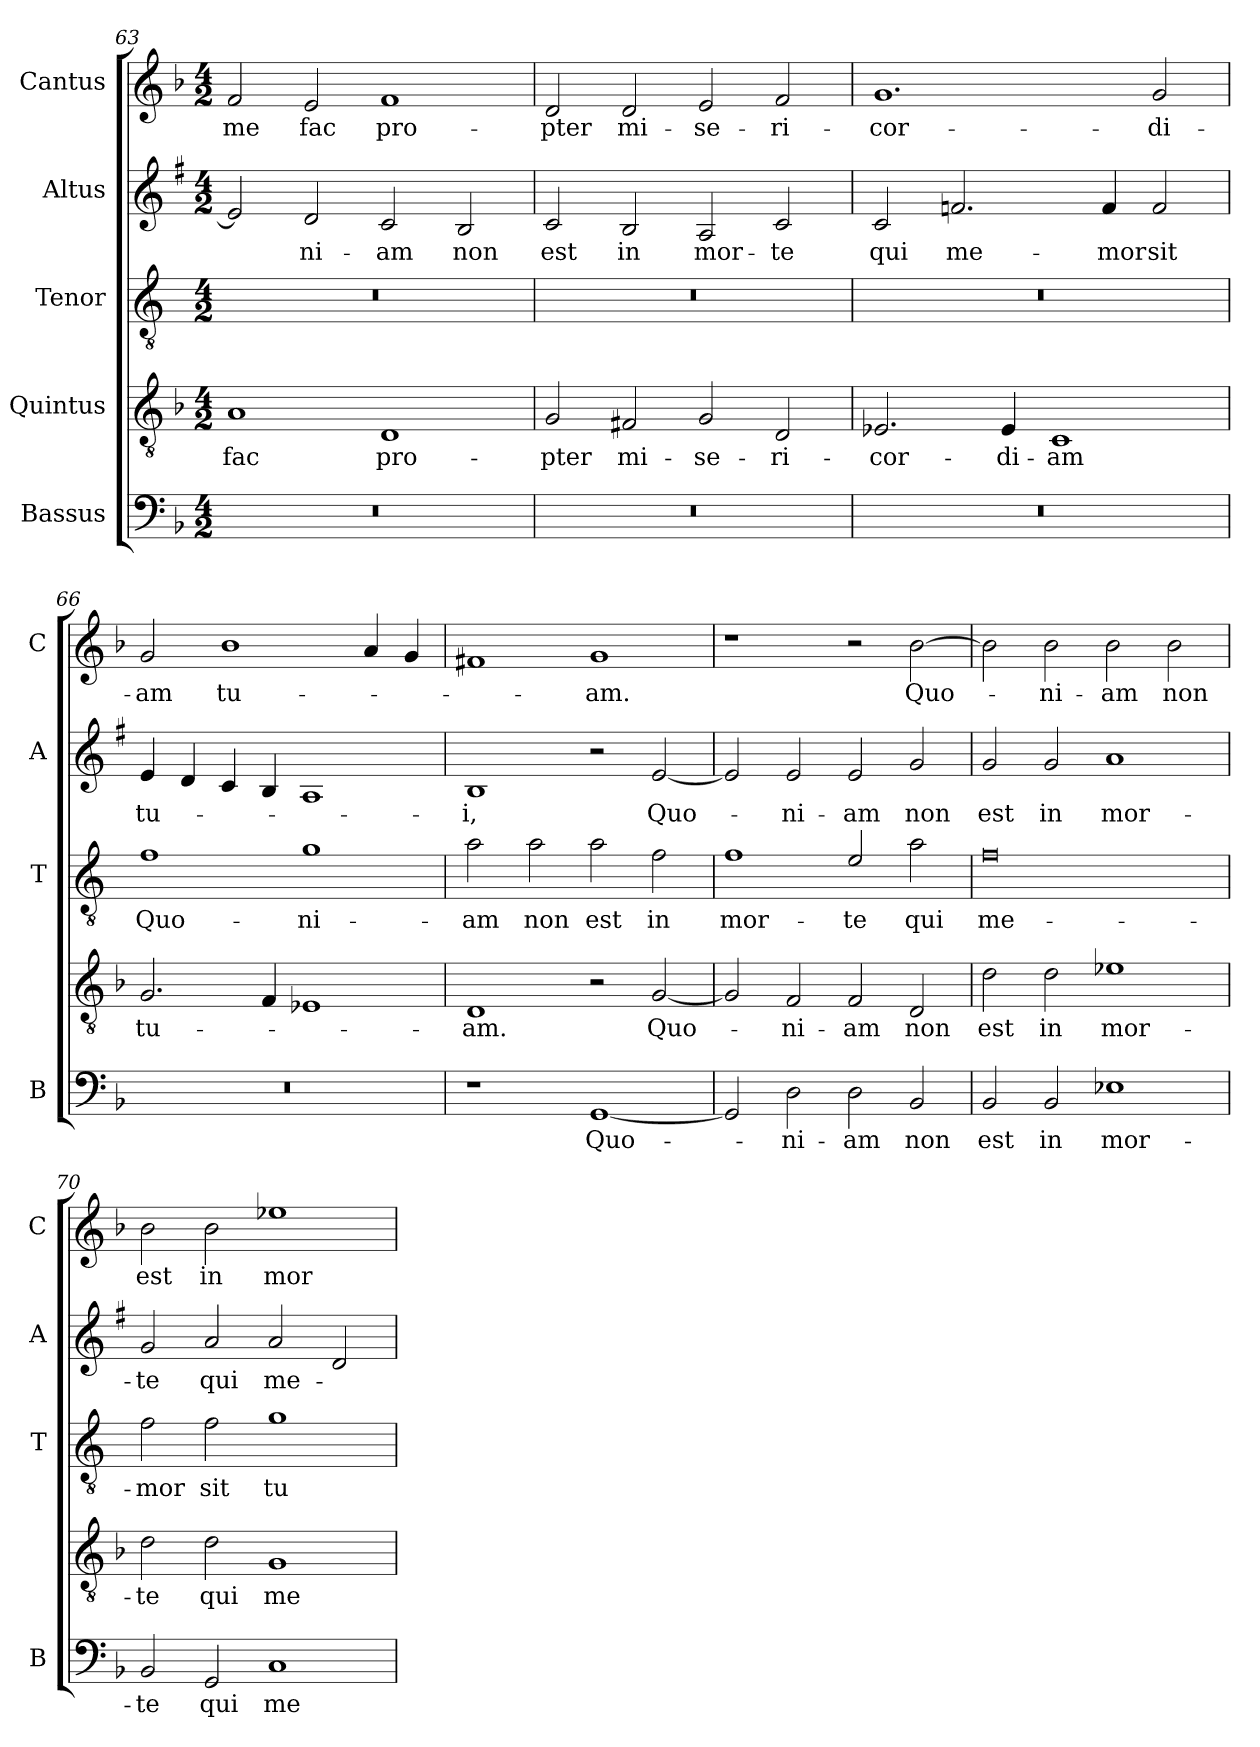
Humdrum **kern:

**kern	**text	**kern	**text	**kern	**text	**kern	**text	**kern	**text
*part5	*part5	*part4	*part4	*part3	*part3	*part2	*part2	*part1	*part1
*staff5	*staff5	*staff4	*staff4	*staff3	*staff3	*staff2	*staff2	*staff1	*staff1
*I"Bassus	*	*I"Quintus	*	*I"Tenor	*	*I"Altus	*	*I"Cantus	*
*I'B	*	*	*	*I'T	*	*I'A	*	*I'C	*
*clefF4	*	*clefGv2	*	*clefGv2	*	*clefG2	*	*clefG2	*
*	*	*	*	*ITrd4c7	*	*ITrd1c2	*	*	*
*k[b-]	*	*k[b-]	*	*k[b-]	*	*k[b-]	*	*k[b-]	*
*F:	*	*F:	*	*F:	*	*F:	*	*F:	*
*M4/2	*	*M4/2	*	*M4/2	*	*M4/2	*	*M4/2	*
=63	=63	=63	=63	=63	=63	=63	=63	=63	=63
!	!	!	!LO:LY:b	!	!	!	!	!	!LO:LY:b
0r	.	1A	fac	0r	.	2d/]	.	2f/	me
!	!	!	!	!	!	!	!LO:LY:b	!	!LO:LY:b
.	.	.	.	.	.	2c/	-ni-	2e/	fac
!	!	!	!LO:LY:b	!	!	!	!LO:LY:b	!	!LO:LY:b
.	.	1D	pro-	.	.	2B-/	-am	1f	pro-
!	!	!	!	!	!	!	!LO:LY:b	!	!
.	.	.	.	.	.	2A/	non	.	.
=64	=64	=64	=64	=64	=64	=64	=64	=64	=64
!	!	!	!LO:LY:b	!	!	!	!LO:LY:b	!	!LO:LY:b
0r	.	2G/	-pter	0r	.	2B-/	est	2d/	-pter
!	!	!	!LO:LY:b	!	!	!	!LO:LY:b	!	!LO:LY:b
.	.	2F#X/	mi-	.	.	2A/	in	2d/	mi-
!	!	!	!LO:LY:b	!	!	!	!LO:LY:b	!	!LO:LY:b
.	.	2G/	-se-	.	.	2G/	mor-	2e/	-se-
!	!	!	!LO:LY:b	!	!	!	!LO:LY:b	!	!LO:LY:b
.	.	2D/	-ri-	.	.	2B-/	-te	2f/	-ri-
=65	=65	=65	=65	=65	=65	=65	=65	=65	=65
!	!	!	!LO:LY:b	!	!	!	!LO:LY:b	!	!LO:LY:b
0r	.	2.E-X/	-cor-	0r	.	2B-/	qui	1.g	-cor-
!	!	!	!	!	!	!	!LO:LY:b	!	!
.	.	.	.	.	.	2.e-X/	me-	.	.
!	!	!	!LO:LY:b	!	!	!	!	!	!
.	.	4E-/	-di-	.	.	.	.	.	.
!	!	!	!LO:LY:b	!	!	!	!	!	!
.	.	1C	-am	.	.	.	.	.	.
!	!	!	!	!	!	!	!LO:LY:b	!	!
.	.	.	.	.	.	4e-/	-mor	.	.
!	!	!	!	!	!	!	!LO:LY:b	!	!LO:LY:b
.	.	.	.	.	.	2e-/	sit	2g/	-di-
!!LO:LB:g=z
=66	=66	=66	=66	=66	=66	=66	=66	=66	=66
!	!	!	!LO:LY:b	!	!LO:LY:b	!	!LO:LY:b	!	!LO:LY:b
0r	.	2.G/	tu-	1B-	Quo-	4d/	tu-	2g/	-am
.	.	.	.	.	.	4c/	.	.	.
!	!	!	!	!	!	!	!	!	!LO:LY:b
.	.	.	.	.	.	4B-/	.	1b-	tu-
.	.	4F/	.	.	.	4A/	.	.	.
!	!	!	!	!	!LO:LY:b	!	!	!	!
.	.	1E-X	.	1c	-ni-	1G	.	.	.
.	.	.	.	.	.	.	.	4a/	.
.	.	.	.	.	.	.	.	4g/	.
=67	=67	=67	=67	=67	=67	=67	=67	=67	=67
!	!	!	!LO:LY:b	!	!LO:LY:b	!	!LO:LY:b	!	!
1r	.	1D	-am.	2d\	-am	1A	-i,	1f#X	.
!	!	!	!	!	!LO:LY:b	!	!	!	!
.	.	.	.	2d\	non	.	.	.	.
!	!LO:LY:b	!	!	!	!LO:LY:b	!	!	!	!LO:LY:b
[1GG	Quo-	2r	.	2d\	est	2r	.	1g	-am.
!	!	!	!LO:LY:b	!	!LO:LY:b	!	!LO:LY:b	!	!
.	.	[2G/	Quo-	2B-\	in	[2d/	Quo-	.	.
=68	=68	=68	=68	=68	=68	=68	=68	=68	=68
!	!	!	!	!	!LO:LY:b	!	!	!	!
2GG/]	.	2G/]	.	1B-	mor-	2d/]	.	1r	.
!	!LO:LY:b	!	!LO:LY:b	!	!	!	!LO:LY:b	!	!
2D\	-ni-	2F/	-ni-	.	.	2d/	-ni-	.	.
!	!LO:LY:b	!	!LO:LY:b	!	!LO:LY:b	!	!LO:LY:b	!	!
2D\	-am	2F/	-am	2A/	-te	2d/	-am	2r	.
!	!LO:LY:b	!	!LO:LY:b	!	!LO:LY:b	!	!LO:LY:b	!	!LO:LY:b
2BB-/	non	2D/	non	2d\	qui	2f/	non	[2b-\	Quo-
=69	=69	=69	=69	=69	=69	=69	=69	=69	=69
!	!LO:LY:b	!	!LO:LY:b	!	!LO:LY:b	!	!LO:LY:b	!	!
2BB-/	est	2d\	est	0B-	me-	2f/	est	2b-\]	.
!	!LO:LY:b	!	!LO:LY:b	!	!	!	!LO:LY:b	!	!LO:LY:b
2BB-/	in	2d\	in	.	.	2f/	in	2b-\	-ni-
!	!LO:LY:b	!	!LO:LY:b	!	!	!	!LO:LY:b	!	!LO:LY:b
1E-X	mor-	1e-X	mor-	.	.	1g	mor-	2b-\	-am
!	!	!	!	!	!	!	!	!	!LO:LY:b
.	.	.	.	.	.	.	.	2b-\	non
=70	=70	=70	=70	=70	=70	=70	=70	=70	=70
!	!LO:LY:b	!	!LO:LY:b	!	!LO:LY:b	!	!LO:LY:b	!	!LO:LY:b
2BB-/	-te	2d\	-te	2B-\	-mor	2f/	-te	2b-\	est
!	!LO:LY:b	!	!LO:LY:b	!	!LO:LY:b	!	!LO:LY:b	!	!LO:LY:b
2GG/	qui	2d\	qui	2B-\	sit	2g/	qui	2b-\	in
!	!LO:LY:b	!	!LO:LY:b	!	!LO:LY:b	!	!LO:LY:b	!	!LO:LY:b
1C	me-	1G	me-	1c	tu-	2g/	me-	1ee-X	mor-
.	.	.	.	.	.	2c/	.	.	.
=	=	=	=	=	=	=	=	=	=
*-	*-	*-	*-	*-	*-	*-	*-	*-	*-
